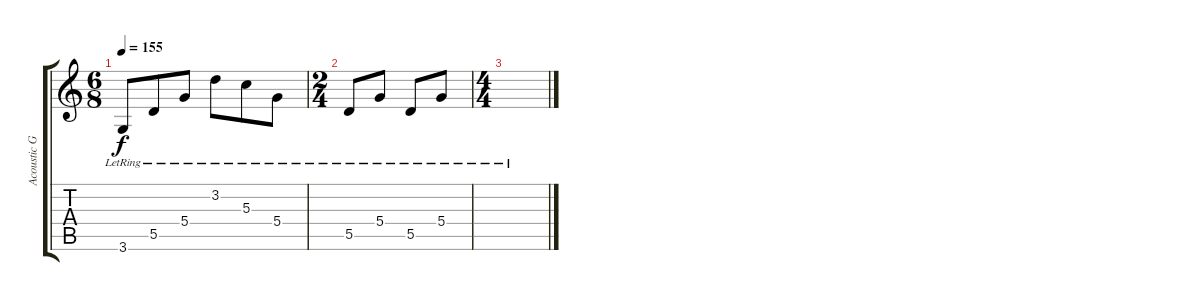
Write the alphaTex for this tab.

\track ("Acoustic Guitar: Gus G" "Acoustic G") {instrument acousticguitarsteel}
\staff {score tabs}
\tuning (E4 B3 G3 D3 A2 E2) {hide}
\ts (6 8)
\tempo 155
\clef g2
\ks c
3.6{lr}.8{dy f} 5.5{lr}.8 5.4{lr}.8 3.2{lr}.8 5.3{lr}.8 5.4{lr}.8 |
\ts (2 4)
5.5{lr}.8 5.4{lr}.8 5.5{lr}.8 5.4{lr}.8 |
\ts (4 4)
